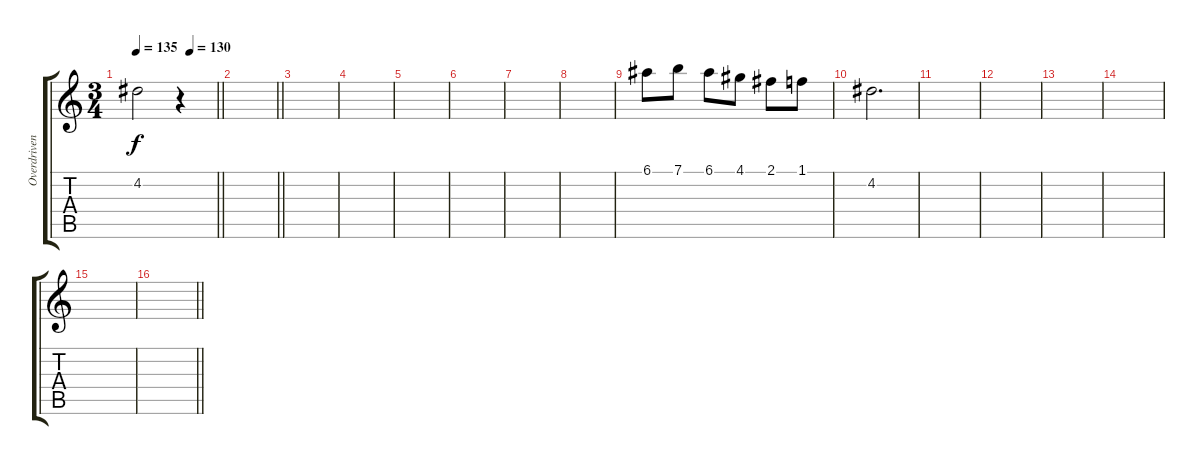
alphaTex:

\track ("Overdriven" "Overdriven") {instrument overdrivenguitar}
\staff {score tabs}
\tuning (E4 B3 G3 D3 A2 E2) {hide}
\ts (3 4)
\tempo 135
\tempo (130 0.6666666666666666)
\clef g2
\barLineRight lightlight
\ks c
4.2.2{dy f volume 0} r.4 |
\section ("" "")
\barLineRight lightlight
|
|
|
|
|
|
|
6.1.8{volume 16} 7.1.8 6.1.8 4.1.8 2.1.8 1.1.8 |
4.2.2{d} |
|
|
|
|
|
\barLineRight lightlight
